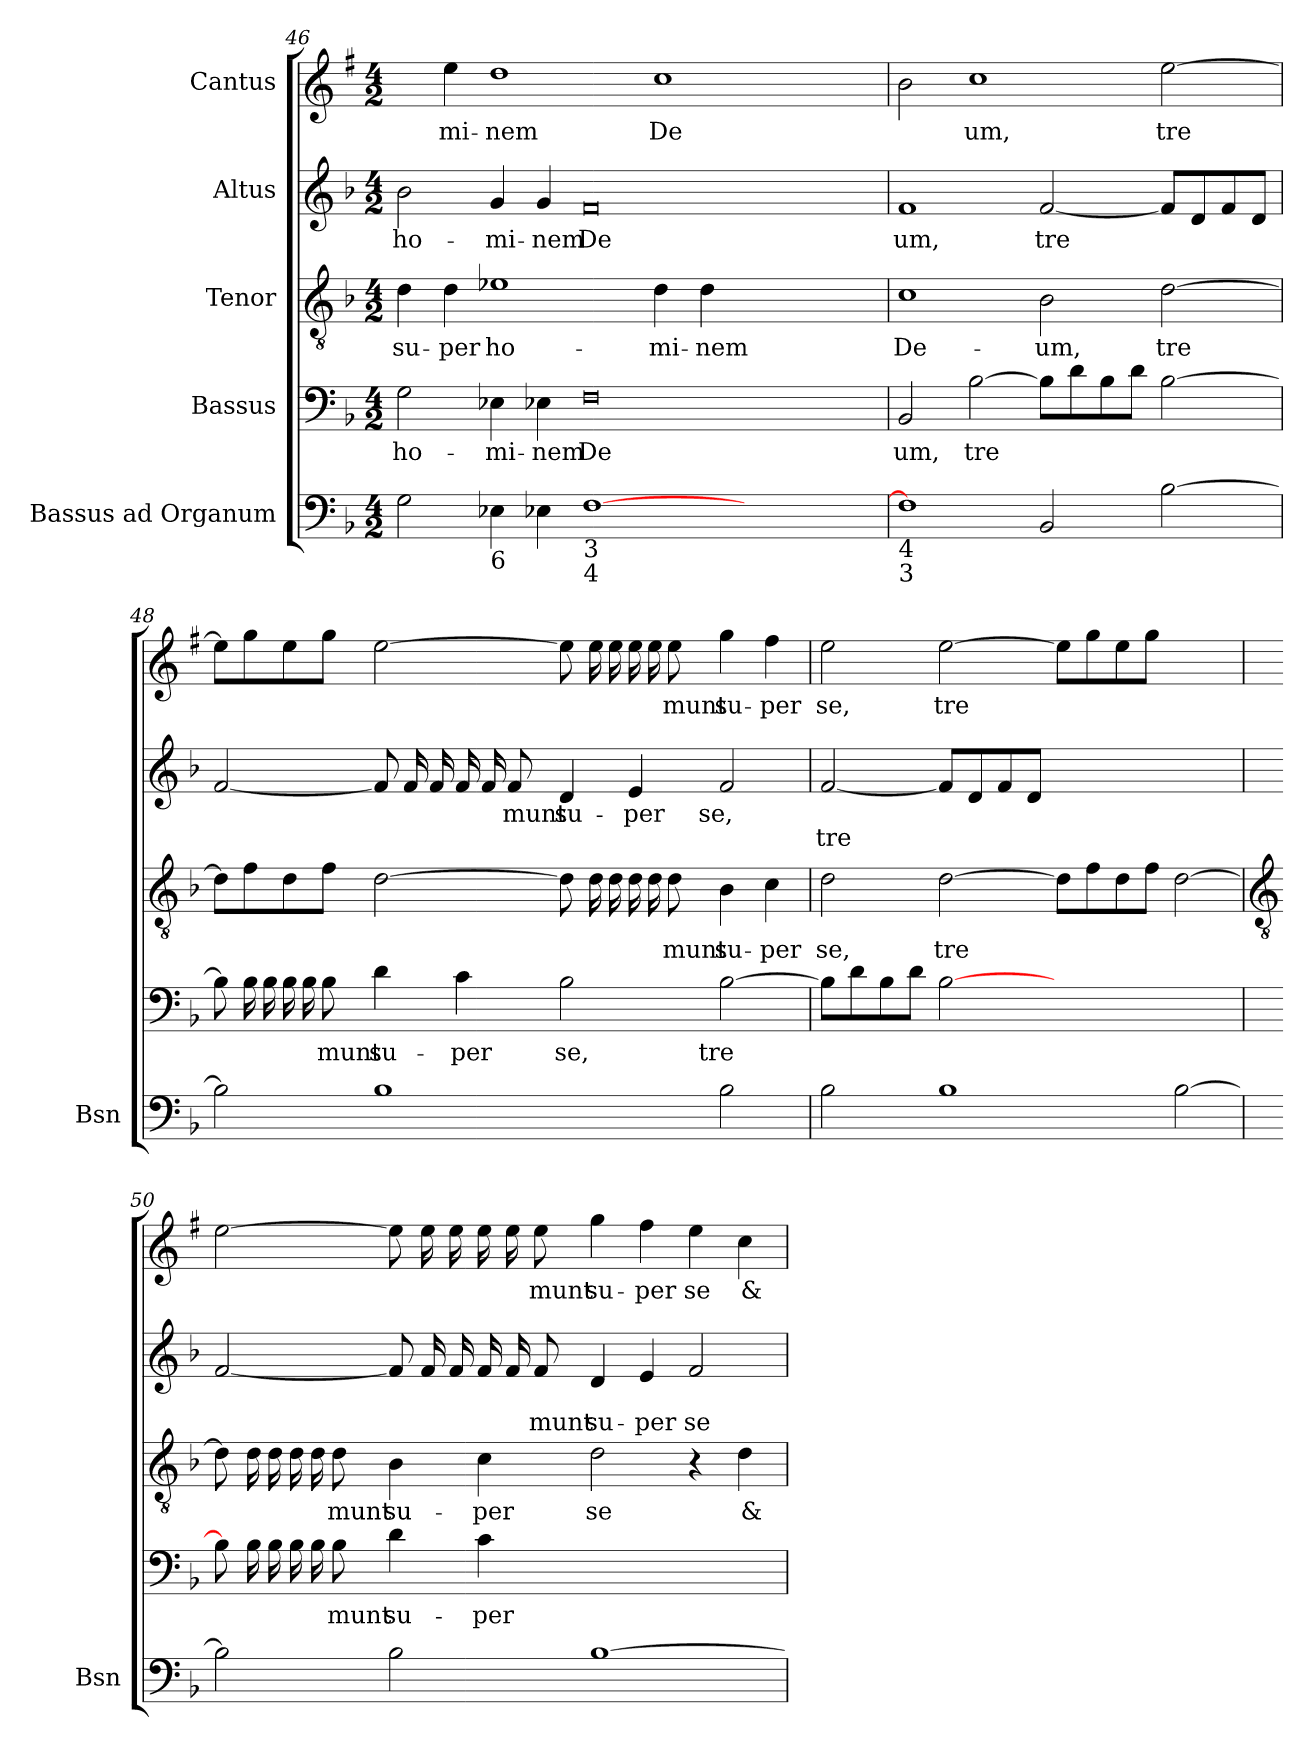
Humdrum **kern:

**kern	**kern	**text	**kern	**text	**kern	**text	**text	**kern	**text
*part5	*part4	*part4	*part3	*part3	*part2	*part2	*part2	*part1	*part1
*staff5	*staff4	*staff4	*staff3	*staff3	*staff2	*staff2	*staff2	*staff1	*staff1
*I"Bassus ad Organum	*I"Bassus	*	*I"Tenor	*	*I"Altus	*	*	*I"Cantus	*
*I'Bsn	*	*	*	*	*	*	*	*	*
!!LO:LB:g=z
*clefF4	*clefF4	*	*clefGv2	*	*clefG2	*	*	*clefG2	*
*	*	*	*	*	*	*	*	*ITrd1c2	*
*k[b-]	*k[b-]	*	*k[b-]	*	*k[b-]	*	*	*k[b-]	*
*F:	*F:	*	*F:	*	*F:	*	*	*F:	*
*M4/2	*M4/2	*	*M4/2	*	*M4/2	*	*	*M4/2	*
=46	=46	=46	=46	=46	=46	=46	=46	=46	=46
!	!	!LO:LY:b	!	!LO:LY:b	!	!LO:LY:b	!	!	!
2G	2G	ho-	4d	su-	2b-	ho-	.	4ddyy]	.
!	!	!	!	!LO:LY:b	!	!	!	!	!LO:LY:b
.	.	.	4d	-per	.	.	.	4dd	mi-
!LO:TX:b:t=6	!	!	!	!	!	!	!	!	!
!	!	!LO:LY:b	!	!LO:LY:b	!	!LO:LY:b	!	!	!LO:LY:b
4E-X	4E-X	-mi-	1e-X	ho-	4g	-mi-	.	1cc	-nem
!	!	!LO:LY:b	!	!	!	!LO:LY:b	!	!	!
4E-X	4E-X	-nem	.	.	4g	-nem	.	.	.
!LO:TX:b:t=3	!	!	!	!	!	!	!	!	!
!LO:TX:b:t=4	!	!	!	!	!	!	!	!	!
!	!	!LO:LY:b	!	!	!	!LO:LY:b	!	!	!
[1F	0F	De	.	.	0f	De	.	.	.
!	!	!	!	!LO:LY:b	!	!	!	!	!LO:LY:b
.	.	.	4d	-mi-	.	.	.	1b-	De
!	!	!	!	!LO:LY:b	!	!	!	!	!
.	.	.	4d	-nem	.	.	.	.	.
1ryy	.	.	1ryy	.	.	.	.	.	.
.	.	.	.	.	.	.	.	2ryy	.
=47	=47	=47	=47	=47	=47	=47	=47	=47	=47
!LO:TX:b:t=4	!	!	!	!	!	!	!	!	!
!LO:TX:b:t=3	!	!	!	!	!	!	!	!	!
!	!	!LO:LY:b	!	!LO:LY:b	!	!LO:LY:b	!	!	!
1F]	2BB-	um,	1c	De-	1f	um,	.	2a	.
!	!	!LO:LY:b	!	!	!	!	!	!	!LO:LY:b
.	[2B-	tre	.	.	.	.	.	1b-	um,
!	!	!	!	!LO:LY:b	!	!LO:LY:b	!	!	!
2BB-	8B-L]	.	2B-	-um,	[2f	tre	.	.	.
.	8d	.	.	.	.	.	.	.	.
.	8B-	.	.	.	.	.	.	.	.
.	8dJ	.	.	.	.	.	.	.	.
!	!	!	!	!LO:LY:b	!	!	!	!	!LO:LY:b
[2B-	[2B-	.	[2d	tre	8fL]	.	.	[2dd	tre
.	.	.	.	.	8d	.	.	.	.
.	.	.	.	.	8f	.	.	.	.
.	.	.	.	.	8dJ	.	.	.	.
=48	=48	=48	=48	=48	=48	=48	=48	=48	=48
2B-]	8B-L]	.	8dL]	.	[2f	.	.	8ddL]	.
.	16B-L	.	8f	.	.	.	.	8ff	.
.	16B-	.	.	.	.	.	.	.	.
.	16B-	.	8d	.	.	.	.	8dd	.
.	16B-	.	.	.	.	.	.	.	.
!	!	!LO:LY:b	!	!	!	!	!	!	!
.	8B-J	munt	8fJ	.	.	.	.	8ffJ	.
!	!	!LO:LY:b	!	!	!	!	!	!	!
1B-	4d	su-	[2d	.	8fL]	.	.	[2dd	.
.	.	.	.	.	16fL	.	.	.	.
.	.	.	.	.	16f	.	.	.	.
!	!	!LO:LY:b	!	!	!	!	!	!	!
.	4c	-per	.	.	16f	.	.	.	.
.	.	.	.	.	16f	.	.	.	.
!	!	!	!	!	!	!LO:LY:b	!	!	!
.	.	.	.	.	8fJ	munt	.	.	.
!	!	!LO:LY:b	!	!	!	!LO:LY:b	!	!	!
.	2B-	se,	8dL]	.	4d	su-	.	8ddL]	.
.	.	.	16dL	.	.	.	.	16ddL	.
.	.	.	16d	.	.	.	.	16dd	.
!	!	!	!	!	!	!LO:LY:b	!	!	!
.	.	.	16d	.	4e	-per	.	16dd	.
.	.	.	16d	.	.	.	.	16dd	.
!	!	!	!	!LO:LY:b	!	!	!	!	!LO:LY:b
.	.	.	8dJ	munt	.	.	.	8ddJ	munt
!	!	!LO:LY:b	!	!LO:LY:b	!	!LO:LY:b	!	!	!LO:LY:b
2B-	[2B-	tre	4B-	su-	2f	se,	.	4ff	su-
!	!	!	!	!LO:LY:b	!	!	!	!	!LO:LY:b
.	.	.	4c	-per	.	.	.	4ee	-per
=49	=49	=49	=49	=49	=49	=49	=49	=49	=49
!	!	!	!	!LO:LY:b	!	!	!LO:LY:b	!	!LO:LY:b
2B-	8B-L]	.	2d	se,	[2f	.	tre	2dd	se,
.	8d	.	.	.	.	.	.	.	.
.	8B-	.	.	.	.	.	.	.	.
.	8dJ	.	.	.	.	.	.	.	.
!	!	!	!	!LO:LY:b	!	!	!	!	!LO:LY:b
1B-	[2B-	.	[2d	tre	8fL]	.	.	[2dd	tre
.	.	.	.	.	8d	.	.	.	.
.	.	.	.	.	8f	.	.	.	.
.	.	.	.	.	8dJ	.	.	.	.
.	1ryy	.	8dL]	.	1ryy	.	.	8ddL]	.
.	.	.	8f	.	.	.	.	8ff	.
.	.	.	8d	.	.	.	.	8dd	.
.	.	.	8fJ	.	.	.	.	8ffJ	.
[2B-	.	.	[2d	.	.	.	.	2ryy	.
!!LO:LB:g=z
=50	=50	=50	=50	=50	=50	=50	=50	=50	=50
*	*	*	*clefGv2	*	*	*	*	*	*
2B-]	8B-L]	.	8dL]	.	[2f	.	.	[2dd	.
.	16B-L	.	16dL	.	.	.	.	.	.
.	16B-	.	16d	.	.	.	.	.	.
.	16B-	.	16d	.	.	.	.	.	.
.	16B-	.	16d	.	.	.	.	.	.
!	!	!LO:LY:b	!	!LO:LY:b	!	!	!	!	!
.	8B-J	munt	8dJ	munt	.	.	.	.	.
!	!	!LO:LY:b	!	!LO:LY:b	!	!	!	!	!
2B-	4d	su-	4B-	su-	8fL]	.	.	8ddL]	.
.	.	.	.	.	16fL	.	.	16ddL	.
.	.	.	.	.	16f	.	.	16dd	.
!	!	!LO:LY:b	!	!LO:LY:b	!	!	!	!	!
.	4c	-per	4c	-per	16f	.	.	16dd	.
.	.	.	.	.	16f	.	.	16dd	.
!	!	!	!	!	!	!	!LO:LY:b	!	!LO:LY:b
.	.	.	.	.	8fJ	.	munt	8ddJ	munt
!	!	!LO:LY:b	!	!LO:LY:b	!	!	!LO:LY:b	!	!LO:LY:b
[1B-	[1B-yy	se	2d	se	4d	.	su-	4ff	su-
!	!	!	!	!	!	!	!LO:LY:b	!	!LO:LY:b
.	.	.	.	.	4e	.	-per	4ee	-per
!	!	!	!	!	!	!	!LO:LY:b	!	!LO:LY:b
.	.	.	4r	.	2f	.	se	4dd	se
!	!	!	!	!LO:LY:b	!	!	!	!	!LO:LY:b
.	.	.	4d	&	.	.	.	4b-	&
=	=	=	=	=	=	=	=	=	=
*-	*-	*-	*-	*-	*-	*-	*-	*-	*-
